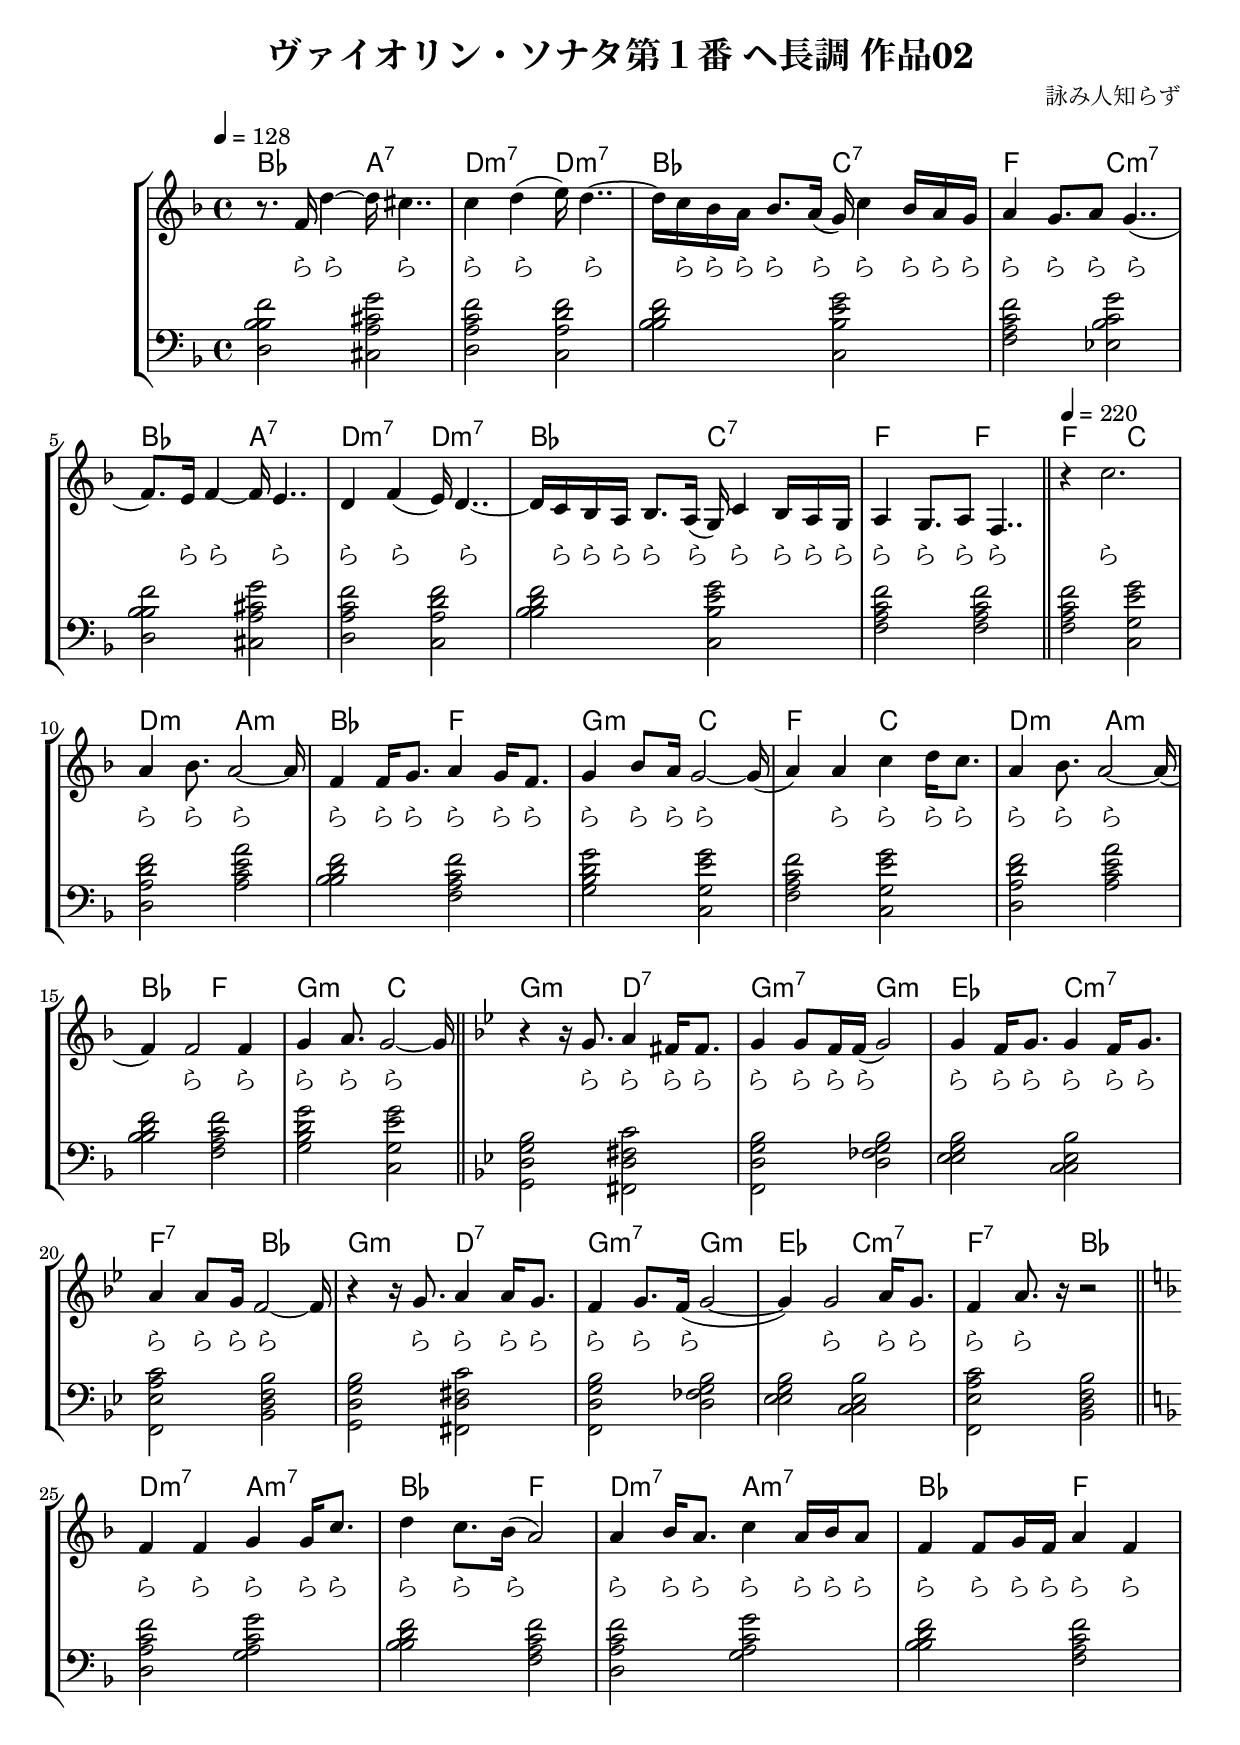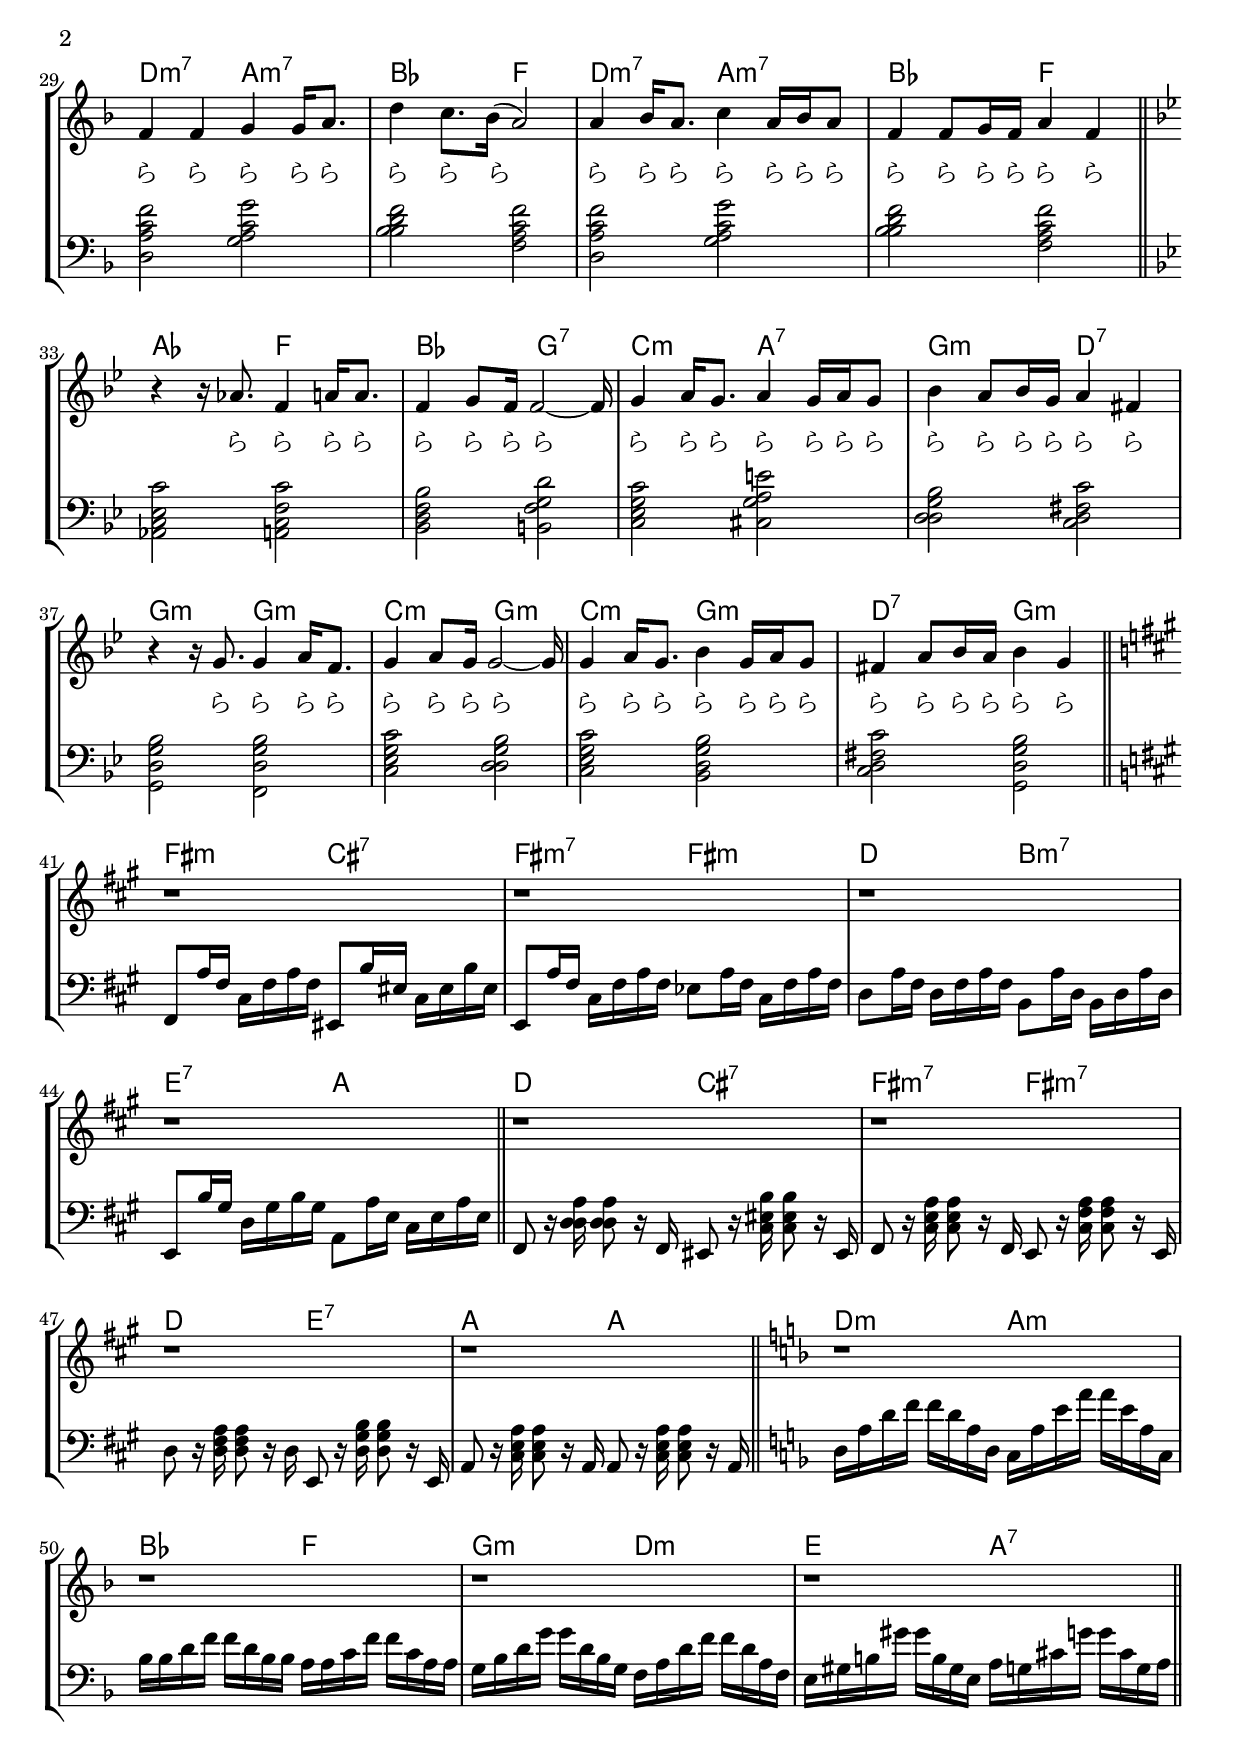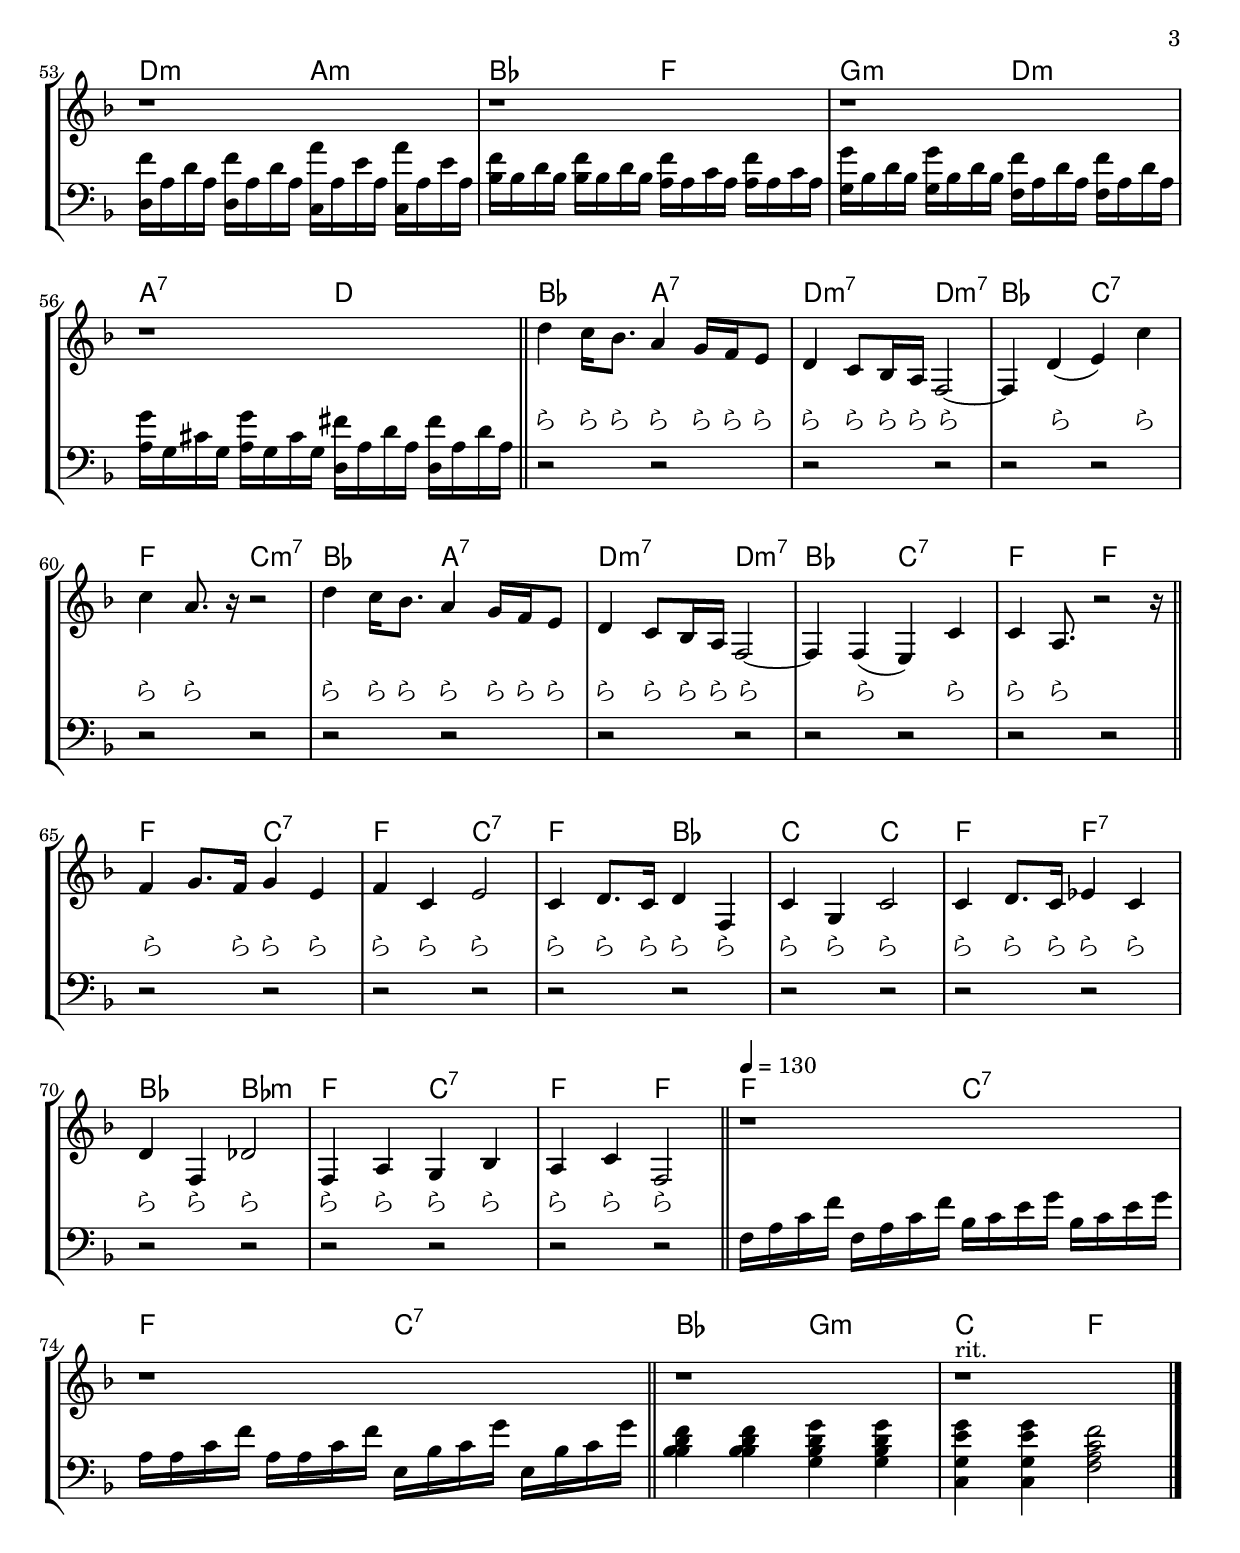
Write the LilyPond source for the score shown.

\version "2.12.1"

\header {
	title = \markup {"ヴァイオリン・ソナタ第１番 ヘ長調 作品02"}
	composer = \markup \center-column {詠み人知らず}
}

harmony = \chordmode {
	bes2 a:7 d:min7 d:min7 bes c:7 f c:min7 bes a:7 d:min7 d:min7 bes c:7 f f 

	f c d:m a:m bes f g:m c f c d:m a:m bes f g:m c 

	g:m d:7 g:min7 g:m es c:min7 f:7 bes g:m d:7 g:min7 g:m es c:min7 f:7 bes 

	d:min7 a:min7 bes f d:min7 a:min7 bes f d:min7 a:min7 bes f d:min7 a:min7 bes f 

	as f bes g:7 c:m a:7 g:m d:7 g:m g:m c:m g:m c:m g:m d:7 g:m 

	fis:m cis:7 fis:min7 fis:m d b:min7 e:7 a 

	d cis:7 fis:min7 fis:min7 d e:7 a a 

	d:m a:m bes f g:m d:m e a:7 

	d:m a:m bes f g:m d:m a:7 d 

	bes a:7 d:min7 d:min7 bes c:7 f c:min7 bes a:7 d:min7 d:min7 bes c:7 f f 

	f c:7 f c:7 f bes c c f f:7 bes bes:m f c:7 f f 

	f c:7 f c:7 

	bes g:m c f 
}

melody = {
	\set Staff.midiInstrument = #"Acoustic grand"
		\key f \major
	\tempo 4 = 128
r8. f'16  d''4~d''16  cis''4.. 
	c''4  d''4  (e''16)  d''4..~ 
	d''16  c''16  bes'16  a'16  bes'8.  a'16  (g'16)  c''4  bes'16  a'16  g'16 
	a'4  g'8.  a'8  g'4.. 
	(f'8.)  e'16  f'4~f'16  e'4.. 
	d'4  f'4  (e'16)  d'4..~ 
	d'16  c'16  bes16  a16  bes8.  a16  (g16)  c'4  bes16  a16  g16 
	a4  g8.  a8  f4..
	\set Staff.midiInstrument = #"Violin"
		\tempo 4 = 220
r4 c''2. 
	a'4  bes'8.  a'2~a'16 
	f'4  f'16  g'8.  a'4  g'16  f'8. 
	g'4  bes'8  a'16  g'2~g'16 
	(a'4)  a'4  c''4  d''16  c''8. 
	a'4  bes'8.  a'2~a'16 
	(f'4)  f'2  f'4 
	g'4  a'8.  g'2~g'16
	\set Staff.midiInstrument = #"Violin"
		\key bes \major
 r4  r16  g'8.  a'4  fis'16  fis'8. 
	g'4  g'8  f'16  f'16  (g'2) 
	g'4  f'16  g'8.  g'4  f'16  g'8. 
	a'4  a'8  g'16  f'2~f'16 
	r4  r16  g'8.  a'4  a'16  g'8. 
	f'4  g'8.  f'16  (g'2~ 
	g'4)  g'2  a'16  g'8. 
	f'4  a'8.  r16  r2
	\set Staff.midiInstrument = #"Violin"
		\key f \major
 f'4  f'4  g'4  g'16  c''8. 
	d''4  c''8.  bes'16  (a'2) 
	a'4  bes'16  a'8.  c''4  a'16  bes'16  a'8 
	f'4  f'8  g'16  f'16  a'4  f'4 
	f'4  f'4  g'4  g'16  a'8. 
	d''4  c''8.  bes'16  (a'2) 
	a'4  bes'16  a'8.  c''4  a'16  bes'16  a'8 
	f'4  f'8  g'16  f'16  a'4  f'4
	\set Staff.midiInstrument = #"Violin"
		\key bes \major
 r4  r16  as'8.  f'4  a'16  a'8. 
	f'4  g'8  f'16  f'2~f'16 
	g'4  a'16  g'8.  a'4  g'16  a'16  g'8 
	bes'4  a'8  bes'16  g'16  a'4  fis'4 
	r4  r16  g'8.  g'4  a'16  f'8. 
	g'4  a'8  g'16  g'2~g'16 
	g'4  a'16  g'8.  bes'4  g'16  a'16  g'8 
	fis'4  a'8  bes'16  a'16  bes'4  g'4
	\key a \major
	r1 | r1 | r1 | r1   
	r1 | r1 | r1 | r1   
	\key f \major
	r1 | r1 | r1 | r1   
	r1 | r1 | r1 | r1   
	\set Staff.midiInstrument = #"Violin"
	 d''4  c''16  bes'8.  a'4  g'16  f'16  e'8 
	d'4  c'8  bes16  a16  f2~ 
	f4  d'4  (e'4)  c''4 
	c''4  a'8.  r16  r2 
	d''4  c''16  bes'8.  a'4  g'16  f'16  e'8 
	d'4  c'8  bes16  a16  f2~ 
	f4  f4  (e4)  c'4 
	c'4  a8.  r2~r16
	\set Staff.midiInstrument = #"Violin"
	 f'4  g'8.  f'16  g'4  e'4 
	f'4  c'4  e'2 
	c'4  d'8.  c'16  d'4  f4 
	c'4  g4  c'2 
	c'4  d'8.  c'16  es'4  c'4 
	d'4  f4  des'2 
	f4  a4  g4  bes4 
	a4  c'4  f2
	\tempo 4 = 130
	r1 | r1   
	r1 | r1^"rit." \bar "|."
}

words = \lyricmode {
	ら  ら  ら  ら  ら  ら  ら  ら  ら  ら  ら  ら  ら  ら  ら  ら  ら  ら  ら  ら  ら  ら  ら  ら  ら  ら  ら  ら  ら  ら  ら  ら  ら  ら  ら  ら  ら  ら  
	ら  ら  ら  ら  ら  ら  ら  ら  ら  ら  ら  ら  ら  ら  ら  ら  ら  ら  ら  ら  ら  ら  ら  ら  ら  ら  
	ら  ら  ら  ら  ら  ら  ら  ら  ら  ら  ら  ら  ら  ら  ら  ら  ら  ら  ら  ら  ら  ら  ら  ら  ら  ら  ら  ら  ら  ら  
	ら  ら  ら  ら  ら  ら  ら  ら  ら  ら  ら  ら  ら  ら  ら  ら  ら  ら  ら  ら  ら  ら  ら  ら  ら  ら  ら  ら  ら  ら  ら  ら  ら  ら  ら  ら  ら  ら  ら  ら  ら  ら  
	ら  ら  ら  ら  ら  ら  ら  ら  ら  ら  ら  ら  ら  ら  ら  ら  ら  ら  ら  ら  ら  ら  ら  ら  ら  ら  ら  ら  ら  ら  ら  ら  ら  ら  ら  ら  ら  ら  ら  ら  ら  ら  
	
	
	
	
	ら  ら  ら  ら  ら  ら  ら  ら  ら  ら  ら  ら  ら  ら  ら  ら  ら  ら  ら  ら  ら  ら  ら  ら  ら  ら  ら  ら  ら  ら  ら  ら  
	ら  ら  ら  ら  ら  ら  ら  ら  ら  ら  ら  ら  ら  ら  ら  ら  ら  ら  ら  ら  ら  ら  ら  ら  ら  ら  ら  ら  ら  ら  ら  
	
	
}

tempochange = {
	\tempo 4 = 128
	r1 | r1 | r1 | r1 | r1 | r1 | r1 | r1 \bar "||"
	\tempo 4 = 220
	r1 | r1 | r1 | r1 | r1 | r1 | r1 | r1 \bar "||"
	\tempo 4 = 220
	r1 | r1 | r1 | r1 | r1 | r1 | r1 | r1 \bar "||"
	\tempo 4 = 220
	r1 | r1 | r1 | r1 | r1 | r1 | r1 | r1 \bar "||"
	\tempo 4 = 220
	r1 | r1 | r1 | r1 | r1 | r1 | r1 | r1 \bar "||"
	\tempo 4 = 220
	r1 | r1 | r1 | r1 \bar "||"
	\tempo 4 = 220
	r1 | r1 | r1 | r1 \bar "||"
	\tempo 4 = 220
	r1 | r1 | r1 | r1 \bar "||"
	\tempo 4 = 220
	r1 | r1 | r1 | r1 \bar "||"
	\tempo 4 = 220
	r1 | r1 | r1 | r1 | r1 | r1 | r1 | r1 \bar "||"
	\tempo 4 = 220
	r1 | r1 | r1 | r1 | r1 | r1 | r1 | r1 \bar "||"
	\tempo 4 = 130
	r1 | r1 \bar "||"
	\tempo 4 = 130
	r1 | \tempo 4 = 97 r2 \tempo 4 = 86 r2 \bar "|."
}

mainacc = {
	\clef bass
	\set Staff.midiInstrument = #"Acoustic grand"
	\key f \major
	\tempo 4 = 128
	<d bes bes f'>2
	<cis a cis' g'>2
	<d a c' f'>2
	<c a d' f'>2
	<bes bes d' f'>2
	<c bes e' g'>2
	<f a c' f'>2
	<es bes c' g'>2
	<d bes bes f'>2
	<cis a cis' g'>2
	<d a c' f'>2
	<c a d' f'>2
	<bes bes d' f'>2
	<c bes e' g'>2
	<f a c' f'>2
	<f a c' f'>2
	\bar "||"

	\set Staff.midiInstrument = #"Acoustic grand"
	\tempo 4 = 220
	<f a c' f'>2
	<c g e' g'>2
	<d a d' f'>2
	<a c' e' a'>2
	<bes bes d' f'>2
	<f a c' f'>2
	<bes g d' g'>2
	<c g e' g'>2
	<f a c' f'>2
	<c g e' g'>2
	<d a d' f'>2
	<a c' e' a'>2
	<bes bes d' f'>2
	<f a c' f'>2
	<bes g d' g'>2
	<c g e' g'>2
	\bar "||"

	\set Staff.midiInstrument = #"Acoustic grand"
	\key bes \major
	<g, d g bes>2
	<fis, d fis c'>2
	<f, d g bes>2
	<fes d g bes>2
	<es es g bes>2
	<c c es bes>2
	<f, es a c'>2
	<bes, d f bes>2
	<g, d g bes>2
	<fis, d fis c'>2
	<f, d g bes>2
	<fes d g bes>2
	<es es g bes>2
	<c c es bes>2
	<f, es a c'>2
	<bes, d f bes>2
	\bar "||"

	\set Staff.midiInstrument = #"Acoustic grand"
	\key f \major
	<d a c' f'>2
	<a g c' g'>2
	<bes bes d' f'>2
	<f a c' f'>2
	<d a c' f'>2
	<a g c' g'>2
	<bes bes d' f'>2
	<f a c' f'>2
	<d a c' f'>2
	<a g c' g'>2
	<bes bes d' f'>2
	<f a c' f'>2
	<d a c' f'>2
	<a g c' g'>2
	<bes bes d' f'>2
	<f a c' f'>2
	\bar "||"

	\set Staff.midiInstrument = #"Acoustic grand"
	\key bes \major
	<as, c es c'>2
	<a, c f c'>2
	<bes, d f bes>2
	<b, f g d'>2
	<c es g c'>2
	<cis g a e'>2
	<d d g bes>2
	<d c fis c'>2
	<g, d g bes>2
	<f, d g bes>2
	<es c g c'>2
	<d d g bes>2
	<c es g c'>2
	<bes, d g bes>2
	<d c fis c'>2
	<g, d g bes>2
	\bar "||"

	\set Staff.midiInstrument = #"Violin"
	\key a \major
	fis,8 a16 fis16   cis16 fis16 a16 fis16
	eis,8 b16 eis16   cis16 eis16 b16 eis16
	e,8 a16 fis16   cis16 fis16 a16 fis16
	es8 a16 fis16   cis16 fis16 a16 fis16
	d8 a16 fis16   d16 fis16 a16 fis16
	b,8 a16 d16   b,16 d16 a16 d16
	e,8 b16 gis16   d16 gis16 b16 gis16
	a,8 a16 e16   cis16 e16 a16 e16
	\bar "||"

	\set Staff.midiInstrument = #"Violin"
	fis,8 r16 <d d a>16 <d d a>8 r16 fis,16
	eis,8 r16 <cis eis b>16 <cis eis b>8 r16 eis,16
	fis,8 r16 <cis e a>16 <cis e a>8 r16 fis,16
	e,8 r16 <cis fis a>16 <cis fis a>8 r16 e,16
	d8 r16 <d fis a>16 <d fis a>8 r16 d16
	e,8 r16 <d gis b>16 <d gis b>8 r16 e,16
	a,8 r16 <cis e a>16 <cis e a>8 r16 a,16
	a,8 r16 <cis e a>16 <cis e a>8 r16 a,16
	\bar "||"

	\set Staff.midiInstrument = #"Violin"
	\key f \major
	d16 a d' f' f' d' a d
	c16 a e' a' a' e' a c
	bes16 bes d' f' f' d' bes bes
	a16 a c' f' f' c' a a
	g16 bes d' g' g' d' bes g
	f16 a d' f' f' d' a f
	e16 gis b gis' gis' b gis e
	a16 g cis' g' g' cis' g a
	\bar "||"

	\set Staff.midiInstrument = #"Violin"
	<d f'>16 a d' a <d f'> a d' a
	<c a'>16 a e' a <c a'> a e' a
	<bes f'>16 bes d' bes <bes f'> bes d' bes
	<a f'>16 a c' a <a f'> a c' a
	<g g'>16 bes d' bes <g g'> bes d' bes
	<f f'>16 a d' a <f f'> a d' a
	<a g'>16 g cis' g <a g'> g cis' g
	<d fis'>16 a d' a <d fis'> a d' a
	\bar "||"

	\set Staff.midiInstrument = #"Acoustic grand"
	r2
	r2
	r2
	r2
	r2
	r2
	r2
	r2
	r2
	r2
	r2
	r2
	r2
	r2
	r2
	r2
	\bar "||"

	\set Staff.midiInstrument = #"Acoustic grand"
	r2
	r2
	r2
	r2
	r2
	r2
	r2
	r2
	r2
	r2
	r2
	r2
	r2
	r2
	r2
	r2
	\bar "||"

	\set Staff.midiInstrument = #"Acoustic grand"
	\tempo 4 = 130
	f16 a c' f' f a c' f'
	bes16 c' e' g' bes c' e' g'
	a16 a c' f' a a c' f'
	e16 bes c' g' e bes c' g'
	\bar "||"

	\set Staff.midiInstrument = #"Acoustic grand"
	<bes bes d' f'>4 <bes bes d' f'>4
	<g bes d' g'>4 <g bes d' g'>4
	<c g e' g'>4 <c g e' g'>4
	<f a c' f'>2
	\bar "|."
}

subacc = {
	\clef bass
	\set Staff.midiInstrument = #"Acoustic grand"
	\key f \major
	\tempo 4 = 128
	r2
	r2
	r2
	r2
	r2
	r2
	r2
	r2
	r2
	r2
	r2
	r2
	r2
	r2
	r2
	r2
	\bar "||"

	\set Staff.midiInstrument = #"Acoustic grand"
	\tempo 4 = 220
	r2
	r2
	r2
	r2
	r2
	r2
	r2
	r2
	r2
	r2
	r2
	r2
	r2
	r2
	r2
	r2
	\bar "||"

	\set Staff.midiInstrument = #"Acoustic grand"
	\key bes \major
	r2
	r2
	r2
	r2
	r2
	r2
	r2
	r2
	r2
	r2
	r2
	r2
	r2
	r2
	r2
	r2
	\bar "||"

	\set Staff.midiInstrument = #"Acoustic grand"
	\key f \major
	r2
	r2
	r2
	r2
	r2
	r2
	r2
	r2
	r2
	r2
	r2
	r2
	r2
	r2
	r2
	r2
	\bar "||"

	\set Staff.midiInstrument = #"Acoustic grand"
	\key bes \major
	r2
	r2
	r2
	r2
	r2
	r2
	r2
	r2
	r2
	r2
	r2
	r2
	r2
	r2
	r2
	r2
	\bar "||"

	\set Staff.midiInstrument = #"Acoustic grand"
	\key a \major
	<fis, cis fis a>2
	<eis, cis eis b>2
	<e, cis fis a>2
	<es cis fis a>2
	<d d fis a>2
	<b, b, d a>2
	<e, d gis b>2
	<a, cis e a>2
	\bar "||"

	\set Staff.midiInstrument = #"Acoustic grand"
	<fis, d d a>2
	<eis, cis eis b>2
	<fis, cis e a>2
	<e, cis fis a>2
	<d d fis a>2
	<e, d gis b>2
	<a, cis e a>2
	<a, cis e a>2
	\bar "||"

	\set Staff.midiInstrument = #"Acoustic grand"
	\key f \major
	<d a d' f'>2
	<c a e' a'>2
	<bes bes d' f'>2
	<a a c' f'>2
	<g bes d' g'>2
	<f a d' f'>2
	<e gis b gis'>2
	<a g cis' g'>2
	\bar "||"

	\set Staff.midiInstrument = #"Acoustic grand"
	<d a d' f'>2
	<c a e' a'>2
	<bes bes d' f'>2
	<a a c' f'>2
	<g bes d' g'>2
	<f a d' f'>2
	<a g cis' g'>2
	<d a d' fis'>2
	\bar "||"

	\set Staff.midiInstrument = #"Acoustic grand"
	r2
	r2
	r2
	r2
	r2
	r2
	r2
	r2
	r2
	r2
	r2
	r2
	r2
	r2
	r2
	r2
	\bar "||"

	\set Staff.midiInstrument = #"Acoustic grand"
	r2
	r2
	r2
	r2
	r2
	r2
	r2
	r2
	r2
	r2
	r2
	r2
	r2
	r2
	r2
	r2
	\bar "||"

	\set Staff.midiInstrument = #"Acoustic grand"
	\tempo 4 = 130
	<f a c' f'>4 <f a c' f'>4
	<bes c' e' g'>4 <bes c' e' g'>4
	<a a c' f'>4 <a a c' f'>4
	<e bes c' g'>4 <e bes c' g'>4
	\bar "||"

	\set Staff.midiInstrument = #"Acoustic grand"
	bes16 bes d' f' f' d' bes bes
	g16 bes d' g' g' d' bes g
	c16 g e' g' g' e' g c
	f16 a c' f' <f a c' f'>4
	\bar "|."
}

percA = {
	\drummode {
	r1 |r1 |r1 |r1 |r1 |r1 |r1 |r1 \bar "||"
	r1 |r1 |r1 |r1 |r1 |r1 |r1 |r1 \bar "||"
	r1 |r1 |r1 |r1 |r1 |r1 |r1 |r1 \bar "||"
	r1 |r1 |r1 |r1 |r1 |r1 |r1 |r1 \bar "||"
	r1 |r1 |r1 |r1 |r1 |r1 |r1 |r1 \bar "||"
	r1 |r1 |r1 |r1 \bar "||"
	r1 |r1 |r1 |r1 \bar "||"
	r1 |r1 |r1 |r1 \bar "||"
	r1 |r1 |r1 |r1 \bar "||"
	r1 |r1 |r1 |r1 |r1 |r1 |r1 |r1 \bar "||"
	r1 |r1 |r1 |r1 |r1 |r1 |r1 |r1 \bar "||"
	r1 |r1 \bar "||"
	r1 |r1 \bar "|."
	}
}

percB = {
	\drummode {
	r1 |r1 |r1 |r1 |r1 |r1 |r1 |r1 \bar "||"
	r1 |r1 |r1 |r1 |r1 |r1 |r1 |r1 \bar "||"
	r1 |r1 |r1 |r1 |r1 |r1 |r1 |r1 \bar "||"
	r1 |r1 |r1 |r1 |r1 |r1 |r1 |r1 \bar "||"
	r1 |r1 |r1 |r1 |r1 |r1 |r1 |r1 \bar "||"
	r1 |r1 |r1 |r1 \bar "||"
	r1 |r1 |r1 |r1 \bar "||"
	r1 |r1 |r1 |r1 \bar "||"
	r1 |r1 |r1 |r1 \bar "||"
	r1 |r1 |r1 |r1 |r1 |r1 |r1 |r1 \bar "||"
	r1 |r1 |r1 |r1 |r1 |r1 |r1 |r1 \bar "||"
	r1 |r1 \bar "||"
	r1 |r1 \bar "|."
	}
}

percC = {
	\drummode {
	r1 |r1 |r1 |r1 |r1 |r1 |r1 |r1 \bar "||"
	r1 |r1 |r1 |r1 |r1 |r1 |r1 |r1 \bar "||"
	r1 |r1 |r1 |r1 |r1 |r1 |r1 |r1 \bar "||"
	r1 |r1 |r1 |r1 |r1 |r1 |r1 |r1 \bar "||"
	r1 |r1 |r1 |r1 |r1 |r1 |r1 |r1 \bar "||"
	r1 |r1 |r1 |r1 \bar "||"
	r1 |r1 |r1 |r1 \bar "||"
	r1 |r1 |r1 |r1 \bar "||"
	r1 |r1 |r1 |r1 \bar "||"
	r1 |r1 |r1 |r1 |r1 |r1 |r1 |r1 \bar "||"
	r1 |r1 |r1 |r1 |r1 |r1 |r1 |r1 \bar "||"
	r1 |r1 \bar "||"
	r1 |r1 \bar "|."
	}
}

percD = {
	\drummode {
	r1 |r1 |r1 |r1 |r1 |r1 |r1 |r1 \bar "||"
	r1 |r1 |r1 |r1 |r1 |r1 |r1 |r1 \bar "||"
	r1 |r1 |r1 |r1 |r1 |r1 |r1 |r1 \bar "||"
	r1 |r1 |r1 |r1 |r1 |r1 |r1 |r1 \bar "||"
	r1 |r1 |r1 |r1 |r1 |r1 |r1 |r1 \bar "||"
	r1 |r1 |r1 |r1 \bar "||"
	r1 |r1 |r1 |r1 \bar "||"
	r1 |r1 |r1 |r1 \bar "||"
	r1 |r1 |r1 |r1 \bar "||"
	r1 |r1 |r1 |r1 |r1 |r1 |r1 |r1 \bar "||"
	r1 |r1 |r1 |r1 |r1 |r1 |r1 |r1 \bar "||"
	r1 |r1 \bar "||"
	r1 |r1 \bar "|."
	}
}

percE = {
	\drummode {
	r1 |r1 |r1 |r1 |r1 |r1 |r1 |r1 \bar "||"
	r1 |r1 |r1 |r1 |r1 |r1 |r1 |r1 \bar "||"
	r1 |r1 |r1 |r1 |r1 |r1 |r1 |r1 \bar "||"
	r1 |r1 |r1 |r1 |r1 |r1 |r1 |r1 \bar "||"
	r1 |r1 |r1 |r1 |r1 |r1 |r1 |r1 \bar "||"
	r1 |r1 |r1 |r1 \bar "||"
	r1 |r1 |r1 |r1 \bar "||"
	r1 |r1 |r1 |r1 \bar "||"
	r1 |r1 |r1 |r1 \bar "||"
	r1 |r1 |r1 |r1 |r1 |r1 |r1 |r1 \bar "||"
	r1 |r1 |r1 |r1 |r1 |r1 |r1 |r1 \bar "||"
	r1 |r1 \bar "||"
	r1 |r1 \bar "|."
	}
}

\score {
	<<
		\new StaffGroup <<
			\new ChordNames {\harmony}
			\new Voice = "melody" {\melody}
			\new Lyrics \lyricsto "melody" \words
			\new Staff = "mainacc" {\mainacc}
		>>
	>>
	\layout { }
}
